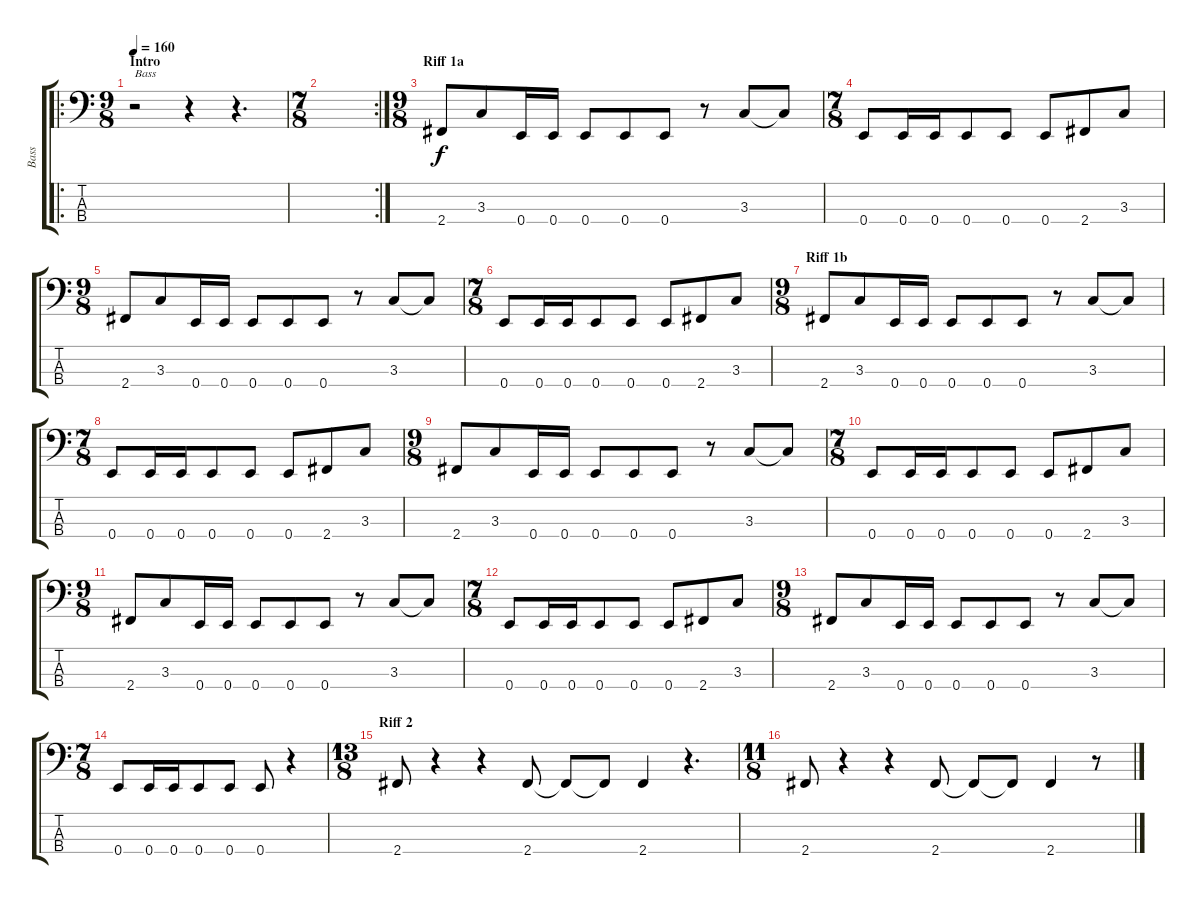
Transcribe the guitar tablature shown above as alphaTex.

\track ("Bass" "Bass") {instrument electricbassfinger}
\staff {score tabs}
\tuning (G2 D2 A1 E1) {hide}
\ro
\ts (9 8)
\section ("" "Intro")
\tempo 160
\clef f4
\ks c
r.2{txt "Bass" dy f instrument electricbassfinger} r.4 r.4{d} |
\rc 2
\ts (7 8)
|
\ts (9 8)
\section ("" "Riff 1a")
2.4.8 3.3.8 0.4.16 0.4.16 0.4.8 0.4.8 0.4.8 r.8 3.3.8 3.3{t}.8 |
\ts (7 8)
0.4.8 0.4.16 0.4.16 0.4.8 0.4.8 0.4.8 2.4.8 3.3.8 |
\ts (9 8)
2.4.8 3.3.8 0.4.16 0.4.16 0.4.8 0.4.8 0.4.8 r.8 3.3.8 3.3{t}.8 |
\ts (7 8)
0.4.8 0.4.16 0.4.16 0.4.8 0.4.8 0.4.8 2.4.8 3.3.8 |
\ts (9 8)
\section ("" "Riff 1b")
2.4.8 3.3.8 0.4.16 0.4.16 0.4.8 0.4.8 0.4.8 r.8 3.3.8 3.3{t}.8 |
\ts (7 8)
0.4.8 0.4.16 0.4.16 0.4.8 0.4.8 0.4.8 2.4.8 3.3.8 |
\ts (9 8)
2.4.8 3.3.8 0.4.16 0.4.16 0.4.8 0.4.8 0.4.8 r.8 3.3.8 3.3{t}.8 |
\ts (7 8)
0.4.8 0.4.16 0.4.16 0.4.8 0.4.8 0.4.8 2.4.8 3.3.8 |
\ts (9 8)
2.4.8 3.3.8 0.4.16 0.4.16 0.4.8 0.4.8 0.4.8 r.8 3.3.8 3.3{t}.8 |
\ts (7 8)
0.4.8 0.4.16 0.4.16 0.4.8 0.4.8 0.4.8 2.4.8 3.3.8 |
\ts (9 8)
2.4.8 3.3.8 0.4.16 0.4.16 0.4.8 0.4.8 0.4.8 r.8 3.3.8 3.3{t}.8 |
\ts (7 8)
0.4.8 0.4.16 0.4.16 0.4.8 0.4.8 0.4.8 r.4 |
\ts (13 8)
\section ("" "Riff 2")
2.4.8 r.4 r.4 2.4.8 2.4{t}.8 2.4{t}.8 2.4.4 r.4{d} |
\ts (11 8)
2.4.8 r.4 r.4 2.4.8 2.4{t}.8 2.4{t}.8 2.4.4 r.8
